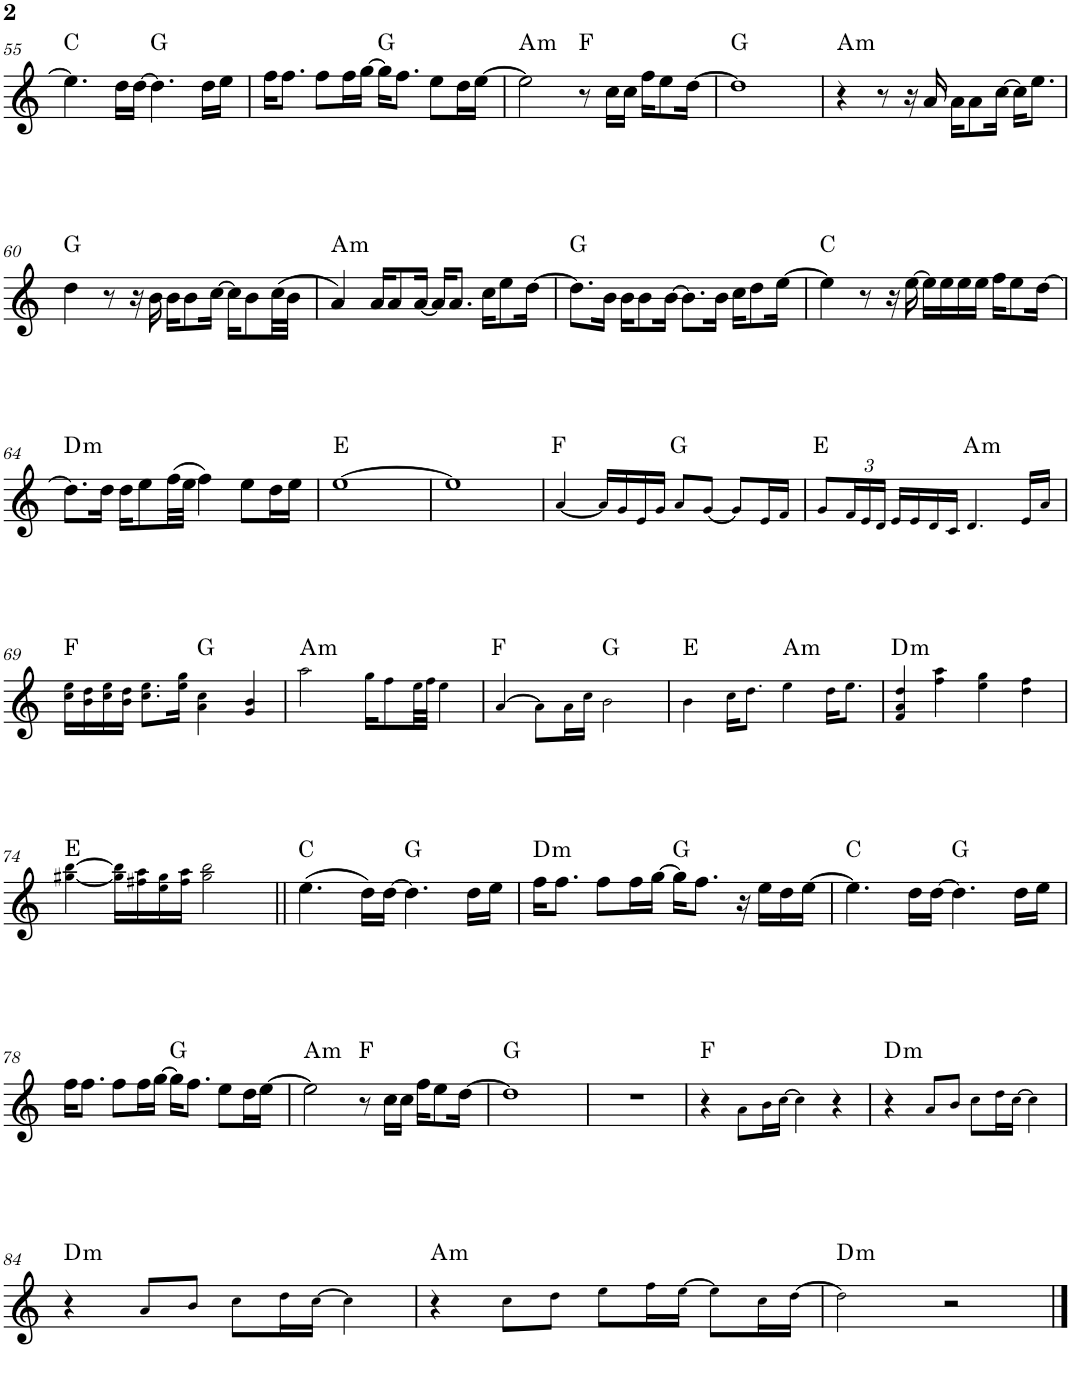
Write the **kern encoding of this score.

**kern	**harte
*part1	*part1
*staff1	*
*I"Piano	*
*I'Pno.	*
!!LO:PB:g=z
*clefG2	*
*k[]	*
*M4/4	*
=55	=55
4.ee\]	C:maj
16dd\LL	.
[16dd\JJ	.
4.dd\]	G:maj
16dd\LL	.
16ee\JJ	.
=56	=56
16ff\KL	.
8.ff\J	.
8ff\L	.
16ff\L	.
[16gg\JJ	.
16gg\KL]	G:maj
8.ff\J	.
8ee\L	.
16dd\L	.
[16ee\JJ	.
=57	=57
!	!LO:H:kt=m
2ee\]	A:min
8r	F:maj
16cc\LL	.
16cc\JJ	.
16ff\KL	.
8ee\	.
[16dd\Jk	.
=58	=58
1dd]	G:maj
=59	=59
!	!LO:H:kt=m
4r	A:min
8r	.
16r	.
16a/	.
16a\KL	.
8a\	.
[16cc\Jk	.
16cc\KL]	.
8.ee\J	.
!!LO:LB:g=z
=60	=60
4dd\	G:maj
8r	.
16r	.
16b\	.
16b\KL	.
8b\	.
[16cc\Jk	.
16cc\KL]	.
8b\	.
(32cc\LL	.
32b\JJJ	.
=61	=61
!	!LO:H:kt=m
4a/)	A:min
16a/KL	.
8a/	.
[16a/Jk	.
16a/KL]	.
8.a/J	.
16cc\KL	.
8ee\	.
[16dd\Jk	.
=62	=62
8.dd\L]	G:maj
16b\Jk	.
16b\KL	.
8b\	.
[16b\Jk	.
8.b\L]	.
16b\Jk	.
16cc\KL	.
8dd\	.
[16ee\Jk	.
=63	=63
4ee\]	C:maj
8r	.
16r	.
[16ee\	.
16ee\LL]	.
16ee\	.
16ee\	.
16ee\JJ	.
16ff\KL	.
8ee\	.
[16dd\Jk	.
!!LO:LB:g=z
=64	=64
!	!LO:H:kt=m
8.dd\L]	D:min
16dd\Jk	.
16dd\KL	.
8ee\	.
(32ff\LL	.
32ee\JJJ	.
4ff\)	.
8ee\L	.
16dd\L	.
16ee\JJ	.
=65	=65
[1ee	E:maj
=66	=66
1ee]	.
=67	=67
[4a!/	F:maj
16a!/LL]	.
16g!/	.
16e!/	.
16g!/JJ	.
8a!/L	G:maj
[8g!/J	.
8g!/L]	.
16e!/L	.
16f!/JJ	.
=68	=68
8g!/L	E:maj
*Xbrackettup	*
24f!/L	.
24e!/	.
24d!/JJ	.
16e!/LL	.
16e!/	.
16d!/	.
16c!/JJ	.
!	!LO:H:kt=m
4.d!/	A:min
16e!/LL	.
16a!/JJ	.
!!LO:LB:g=z
=69	=69
16cc!\ 16ee!\LL	F:maj
16b!\ 16dd!\	.
16cc!\ 16ee!\	.
16b!\ 16dd!\JJ	.
8.cc!\ 8.ee!\L	.
16ee!\ 16gg!\Jk	.
4a!\ 4cc!\	G:maj
4g!/ 4b!/	.
=70	=70
!	!LO:H:kt=m
2aa!\	A:min
16gg!\KL	.
8ff!\	.
32ee!\LL	.
32ff!\JJJ	.
4ee!\	.
=71	=71
[4a!/	F:maj
8a!\L]	.
16a!\L	.
16cc!\JJ	.
2b!\	G:maj
=72	=72
4b!\	E:maj
16cc!\KL	.
8.dd!\J	.
!	!LO:H:kt=m
4ee!\	A:min
16dd!\KL	.
8.ee!\J	.
=73	=73
!	!LO:H:kt=m
4f!/ 4a!/ 4dd!/	D:min
4ff!\ 4aa!\	.
4ee!\ 4gg!\	.
4dd!\ 4ff!\	.
!!LO:LB:g=z
=74	=74
[4gg#X!\ [4bb!\	E:maj
16gg#!\] 16bb!\]LL	.
16ff#X!\ 16aa!\	.
16ee!\ 16gg#!\	.
16ff#!\ 16aa!\JJ	.
2gg#!\ 2bb!\	.
=75||	=75||
(4.ee\	C:maj
16dd\LL)	.
[16dd\JJ	.
4.dd\]	G:maj
16dd\LL	.
16ee\JJ	.
=76	=76
!	!LO:H:kt=m
16ff\KL	D:min
8.ff\J	.
8ff\L	.
16ff\L	.
[16gg\JJ	.
16gg\KL]	G:maj
8.ff\J	.
16r	.
16ee\LL	.
16dd\	.
[16ee\JJ	.
=77	=77
4.ee\]	C:maj
16dd\LL	.
[16dd\JJ	.
4.dd\]	G:maj
16dd\LL	.
16ee\JJ	.
!!LO:LB:g=z
=78	=78
16ff\KL	.
8.ff\J	.
8ff\L	.
16ff\L	.
[16gg\JJ	.
16gg\KL]	G:maj
8.ff\J	.
8ee\L	.
16dd\L	.
[16ee\JJ	.
=79	=79
!	!LO:H:kt=m
2ee\]	A:min
8r	F:maj
16cc\LL	.
16cc\JJ	.
16ff\KL	.
8ee\	.
[16dd\Jk	.
=80	=80
1dd]	G:maj
=81	=81
1r	.
=82	=82
4r	F:maj
8a!\L	.
16b!\L	.
[16cc!\JJ	.
4cc!\]	.
4r	.
=83	=83
!	!LO:H:kt=m
4r	D:min
8a!/L	.
8b!/J	.
8cc!\L	.
16dd!\L	.
[16cc!\JJ	.
4cc!\]	.
!!LO:LB:g=z
=84	=84
!	!LO:H:kt=m
4r	D:min
8a!/L	.
8b!/J	.
8cc!\L	.
16dd!\L	.
[16cc!\JJ	.
4cc!\]	.
=85	=85
!	!LO:H:kt=m
4r	A:min
8cc!\L	.
8dd!\J	.
8ee!\L	.
16ff!\L	.
[16ee!\JJ	.
8ee!\L]	.
16cc!\L	.
[16dd!\JJ	.
=86	=86
!	!LO:H:kt=m
2dd!\]	D:min
2r	.
==	==
*-	*-
